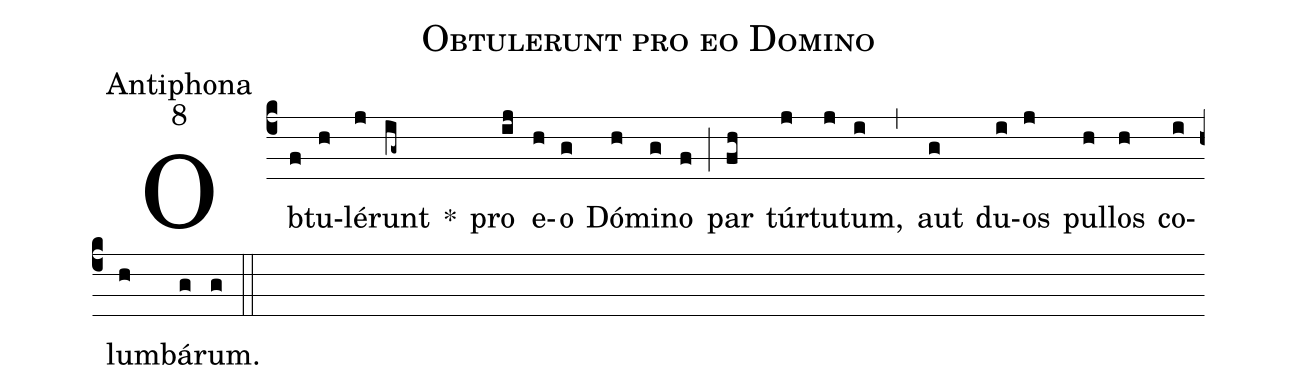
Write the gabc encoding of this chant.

name:Obtulerunt pro eo Domino;
office-part:Antiphona;
mode:8;
%%
(c4) Ob(f)tu(h)lé(j)runt(ig~) *() pro(ij) e(h)o(g) Dó(h)mi(g)no(f) (;) par(fh) túr(j)tu(j)tum,(i) (,) aut(g) du(i)os(j) pul(h)los(h) co(i)lum(h)bá(g)rum.(g) (::)
